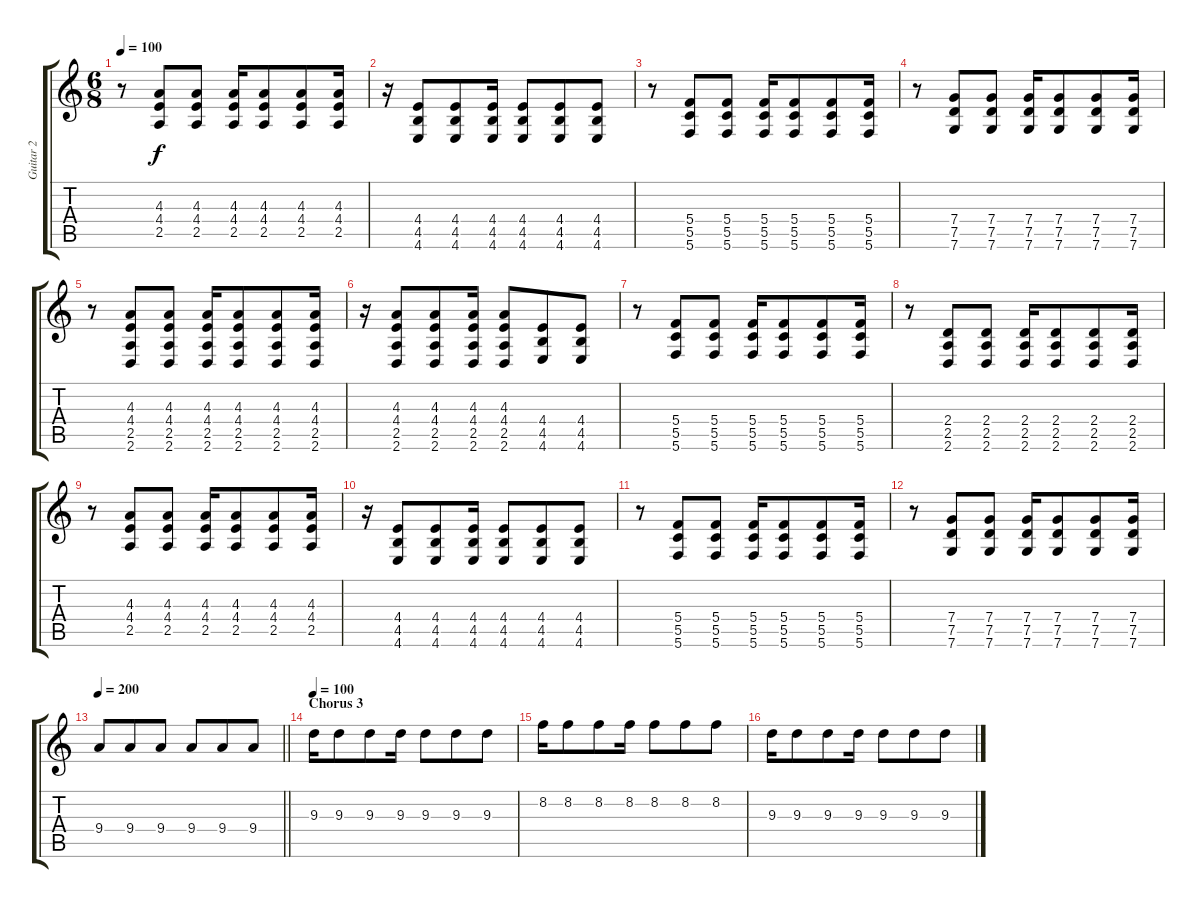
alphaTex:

\track ("Guitar 2" "Guitar 2") {instrument distortionguitar}
\staff {score tabs}
\tuning (D4 A3 F3 C3 G2 C2) {hide}
\ts (6 8)
\tempo 100
\clef g2
\ks c
r.8{dy f} (4.3 4.4 2.5).8 (4.3 4.4 2.5).8 (4.3 4.4 2.5).16 (4.3 4.4 2.5).8 (4.3 4.4 2.5).8 (4.3 4.4 2.5).16 |
r.16 (4.4 4.5 4.6).8 (4.4 4.5 4.6).8 (4.4 4.5 4.6).16 (4.4 4.5 4.6).8 (4.4 4.5 4.6).8 (4.4 4.5 4.6).8 |
r.8 (5.4 5.5 5.6).8 (5.4 5.5 5.6).8 (5.4 5.5 5.6).16 (5.4 5.5 5.6).8 (5.4 5.5 5.6).8 (5.4 5.5 5.6).16 |
r.8 (7.4 7.5 7.6).8 (7.4 7.5 7.6).8 (7.4 7.5 7.6).16 (7.4 7.5 7.6).8 (7.4 7.5 7.6).8 (7.4 7.5 7.6).16 |
r.8 (4.3 4.4 2.5 2.6).8 (4.3 4.4 2.5 2.6).8 (4.3 4.4 2.5 2.6).16 (4.3 4.4 2.5 2.6).8 (4.3 4.4 2.5 2.6).8 (4.3 4.4 2.5 2.6).16 |
r.16 (4.3 4.4 2.5 2.6).8 (4.3 4.4 2.5 2.6).8 (4.3 4.4 2.5 2.6).16 (4.3 4.4 2.5 2.6).8 (4.4 4.5 4.6).8 (4.4 4.5 4.6).8 |
r.8 (5.4 5.5 5.6).8 (5.4 5.5 5.6).8 (5.4 5.5 5.6).16 (5.4 5.5 5.6).8 (5.4 5.5 5.6).8 (5.4 5.5 5.6).16 |
r.8 (2.4 2.5 2.6).8 (2.4 2.5 2.6).8 (2.4 2.5 2.6).16 (2.4 2.5 2.6).8 (2.4 2.5 2.6).8 (2.4 2.5 2.6).16 |
r.8 (4.3 4.4 2.5).8 (4.3 4.4 2.5).8 (4.3 4.4 2.5).16 (4.3 4.4 2.5).8 (4.3 4.4 2.5).8 (4.3 4.4 2.5).16 |
r.16 (4.4 4.5 4.6).8 (4.4 4.5 4.6).8 (4.4 4.5 4.6).16 (4.4 4.5 4.6).8 (4.4 4.5 4.6).8 (4.4 4.5 4.6).8 |
r.8 (5.4 5.5 5.6).8 (5.4 5.5 5.6).8 (5.4 5.5 5.6).16 (5.4 5.5 5.6).8 (5.4 5.5 5.6).8 (5.4 5.5 5.6).16 |
r.8 (7.4 7.5 7.6).8 (7.4 7.5 7.6).8 (7.4 7.5 7.6).16 (7.4 7.5 7.6).8 (7.4 7.5 7.6).8 (7.4 7.5 7.6).16 |
\tempo 200
\barLineRight lightlight
9.4.8 9.4.8 9.4.8 9.4.8 9.4.8 9.4.8 |
\section ("" "Chorus 3")
\tempo 100
9.3.16{volume 16} 9.3.8 9.3.8 9.3.16 9.3.8 9.3.8 9.3.8 |
8.2.16 8.2.8 8.2.8 8.2.16 8.2.8 8.2.8 8.2.8 |
9.3.16 9.3.8 9.3.8 9.3.16 9.3.8 9.3.8 9.3.8
